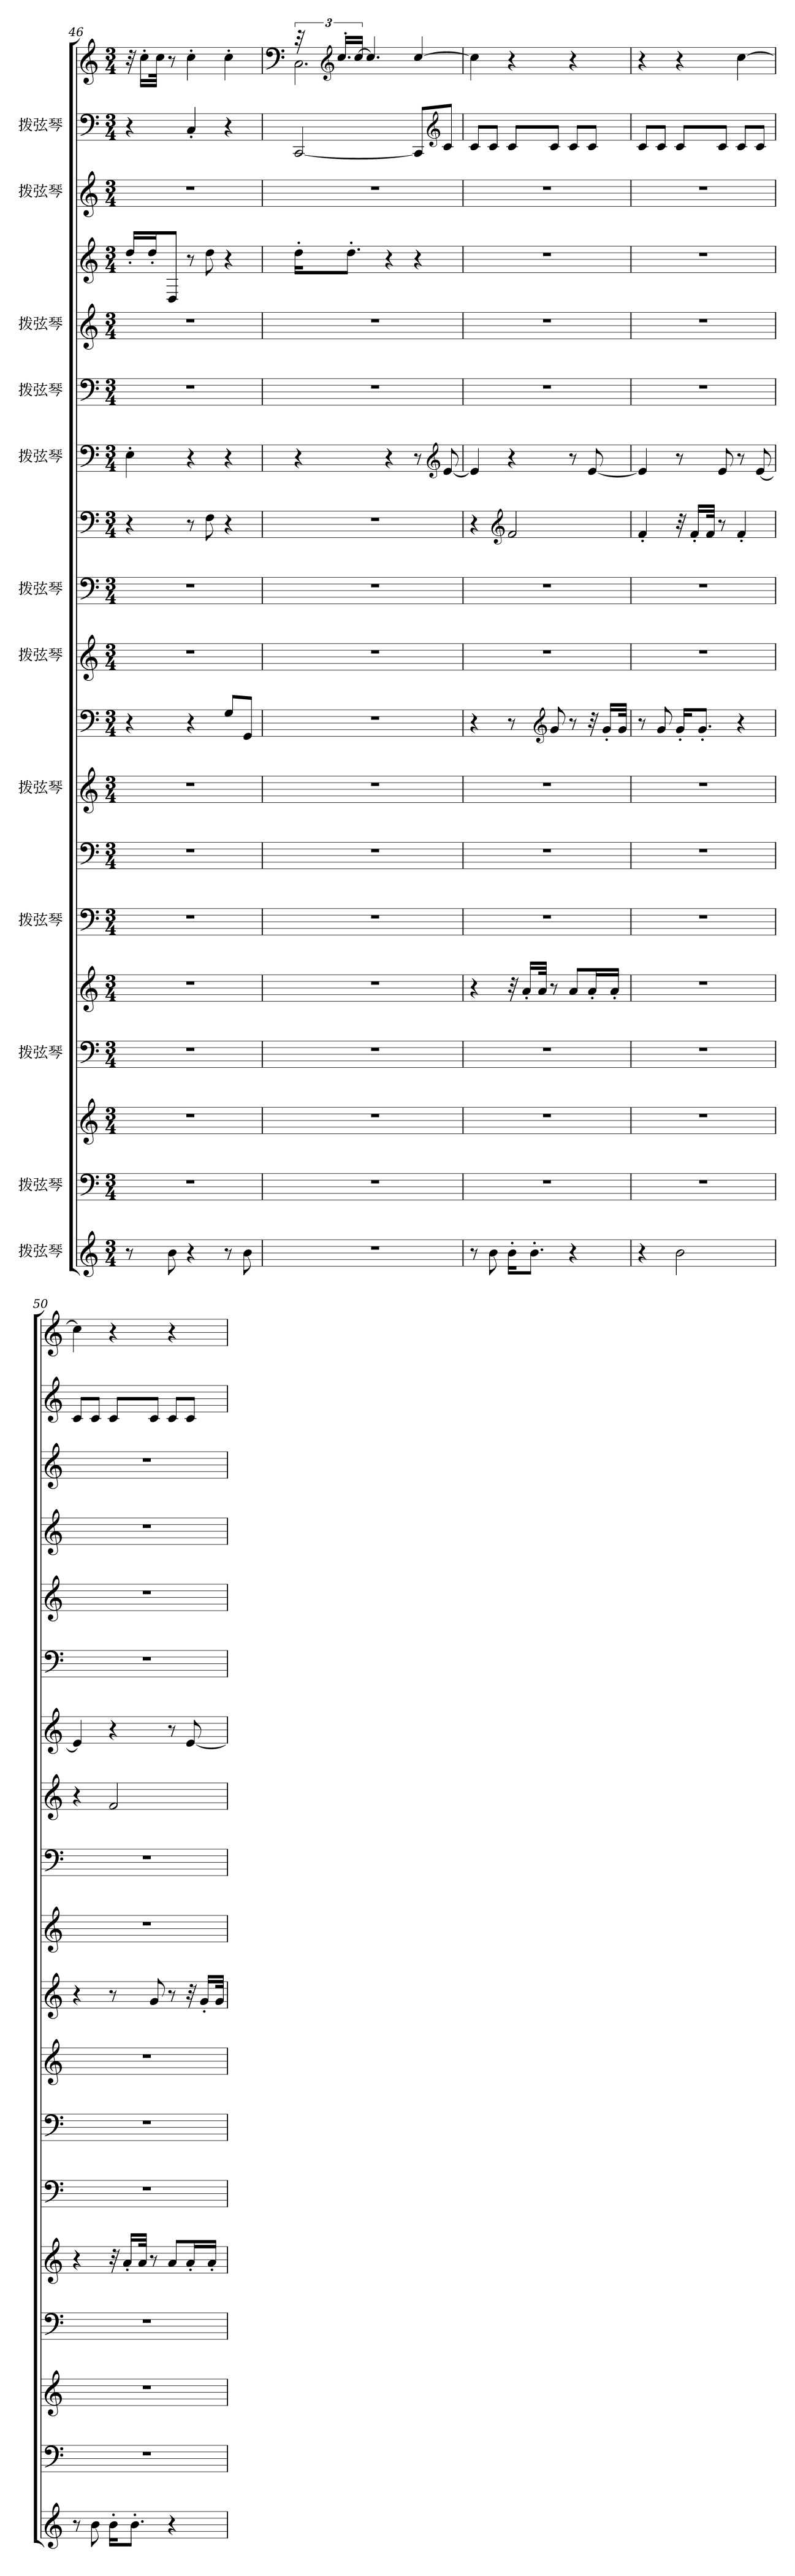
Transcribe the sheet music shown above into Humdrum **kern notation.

**kern	**kern	**kern	**kern	**kern	**kern	**kern	**kern	**kern	**kern	**kern	**kern	**kern	**kern	**kern	**kern	**kern	**kern	**kern
*part12	*part11	*part11	*part10	*part10	*part9	*part9	*part8	*part8	*part7	*part6	*part6	*part5	*part4	*part3	*part3	*part2	*part1	*part1
*staff19	*staff18	*staff17	*staff16	*staff15	*staff14	*staff13	*staff12	*staff11	*staff10	*staff9	*staff8	*staff7	*staff6	*staff5	*staff4	*staff3	*staff2	*staff1
*I"拨弦琴	*I"拨弦琴	*	*I"拨弦琴	*	*I"拨弦琴	*	*I"拨弦琴	*	*I"拨弦琴	*I"拨弦琴	*	*I"拨弦琴	*I"拨弦琴	*I"拨弦琴	*	*I"拨弦琴	*I"拨弦琴	*
!!LO:PB:g=z
*clefG2	*clefF4	*clefG2	*clefF4	*clefG2	*clefF4	*clefF4	*clefG2	*clefF4	*clefG2	*clefF4	*clefF4	*clefF4	*clefF4	*clefG2	*clefG2	*clefG2	*clefF4	*clefG2
*k[]	*k[]	*k[]	*k[]	*k[]	*k[]	*k[]	*k[]	*k[]	*k[]	*k[]	*k[]	*k[]	*k[]	*k[]	*k[]	*k[]	*k[]	*k[]
*M3/4	*M3/4	*M3/4	*M3/4	*M3/4	*M3/4	*M3/4	*M3/4	*M3/4	*M3/4	*M3/4	*M3/4	*M3/4	*M3/4	*M3/4	*M3/4	*M3/4	*M3/4	*M3/4
=46	=46	=46	=46	=46	=46	=46	=46	=46	=46	=46	=46	=46	=46	=46	=46	=46	=46	=46
8r	2.r	2.r	2.r	2.r	2.r	2.r	2.r	4r	2.r	2.r	4r	4E'\	2.r	2.r	16dd'/LL	2.r	4r	32r
.	.	.	.	.	.	.	.	.	.	.	.	.	.	.	.	.	.	16cc'\LL
.	.	.	.	.	.	.	.	.	.	.	.	.	.	.	16dd'/J	.	.	.
.	.	.	.	.	.	.	.	.	.	.	.	.	.	.	.	.	.	32cc\JJk
8b\	.	.	.	.	.	.	.	.	.	.	.	.	.	.	8D/J	.	.	8r
4r	.	.	.	.	.	.	.	4r	.	.	8r	4r	.	.	8r	.	4C'/	4cc'\
.	.	.	.	.	.	.	.	.	.	.	8F\	.	.	.	8dd\	.	.	.
8r	.	.	.	.	.	.	.	8G/L	.	.	4r	4r	.	.	4r	.	4r	4cc'\
8b\	.	.	.	.	.	.	.	8GG/J	.	.	.	.	.	.	.	.	.	.
=47	=47	=47	=47	=47	=47	=47	=47	=47	=47	=47	=47	=47	=47	=47	=47	=47	=47	=47
*	*	*	*	*	*	*	*	*	*	*	*	*	*	*	*	*	*	*clefF4
*	*	*	*	*	*	*	*	*	*	*	*	*	*	*	*	*	*	*^
2.r	2.r	2.r	2.r	2.r	2.r	2.r	2.r	2.r	2.r	2.r	2.r	4r	2.r	2.r	16dd'\KL	2.r	[2CC/	48r	2.C\
*	*	*	*	*	*	*	*	*	*	*	*	*	*	*	*	*	*	*clefG2	*
.	.	.	.	.	.	.	.	.	.	.	.	.	.	.	.	.	.	24.cc'/LL	.
.	.	.	.	.	.	.	.	.	.	.	.	.	.	.	8.dd'\J	.	.	.	.
.	.	.	.	.	.	.	.	.	.	.	.	.	.	.	.	.	.	[24cc/JJ	.
.	.	.	.	.	.	.	.	.	.	.	.	.	.	.	.	.	.	4.cc/]	.
.	.	.	.	.	.	.	.	.	.	.	.	4r	.	.	4r	.	.	.	.
.	.	.	.	.	.	.	.	.	.	.	.	8r	.	.	4r	.	8CC/L]	[4cc/	.
*	*	*	*	*	*	*	*	*	*	*	*	*clefG2	*	*	*	*	*clefG2	*	*
.	.	.	.	.	.	.	.	.	.	.	.	[8e/	.	.	.	.	8c/J	.	.
*	*	*	*	*	*	*	*	*	*	*	*	*	*	*	*	*	*	*v	*v
=48	=48	=48	=48	=48	=48	=48	=48	=48	=48	=48	=48	=48	=48	=48	=48	=48	=48	=48
8r	2.r	2.r	2.r	4r	2.r	2.r	2.r	4r	2.r	2.r	4r	4e/]	2.r	2.r	2.r	2.r	8c/L	4cc\]
8b\	.	.	.	.	.	.	.	.	.	.	.	.	.	.	.	.	8c/J	.
*	*	*	*	*	*	*	*	*	*	*	*clefG2	*	*	*	*	*	*	*
16b'\KL	.	.	.	32r	.	.	.	8r	.	.	2f/	4r	.	.	.	.	8c/L	4r
.	.	.	.	16a'/LL	.	.	.	.	.	.	.	.	.	.	.	.	.	.
8.b'\J	.	.	.	.	.	.	.	.	.	.	.	.	.	.	.	.	.	.
.	.	.	.	32a/JJk	.	.	.	.	.	.	.	.	.	.	.	.	.	.
*	*	*	*	*	*	*	*	*clefG2	*	*	*	*	*	*	*	*	*	*
.	.	.	.	8r	.	.	.	8g/	.	.	.	.	.	.	.	.	8c/J	.
4r	.	.	.	8a/L	.	.	.	8r	.	.	.	8r	.	.	.	.	8c/L	4r
.	.	.	.	16a'/L	.	.	.	32r	.	.	.	[8e/	.	.	.	.	8c/J	.
.	.	.	.	.	.	.	.	16g'/LL	.	.	.	.	.	.	.	.	.	.
.	.	.	.	16a'/JJ	.	.	.	.	.	.	.	.	.	.	.	.	.	.
.	.	.	.	.	.	.	.	32g/JJk	.	.	.	.	.	.	.	.	.	.
!!LO:PB:g=z
=49	=49	=49	=49	=49	=49	=49	=49	=49	=49	=49	=49	=49	=49	=49	=49	=49	=49	=49
4r	2.r	2.r	2.r	2.r	2.r	2.r	2.r	8r	2.r	2.r	4f'/	4e/]	2.r	2.r	2.r	2.r	8c/L	4r
.	.	.	.	.	.	.	.	8g/	.	.	.	.	.	.	.	.	8c/J	.
2b\	.	.	.	.	.	.	.	16g'/KL	.	.	32r	8r	.	.	.	.	8c/L	4r
.	.	.	.	.	.	.	.	.	.	.	16f'/LL	.	.	.	.	.	.	.
.	.	.	.	.	.	.	.	8.g'/J	.	.	.	.	.	.	.	.	.	.
.	.	.	.	.	.	.	.	.	.	.	32f/JJk	.	.	.	.	.	.	.
.	.	.	.	.	.	.	.	.	.	.	8r	8e/	.	.	.	.	8c/J	.
.	.	.	.	.	.	.	.	4r	.	.	4f'/	8r	.	.	.	.	8c/L	[4cc\
.	.	.	.	.	.	.	.	.	.	.	.	[8e/	.	.	.	.	8c/J	.
=50	=50	=50	=50	=50	=50	=50	=50	=50	=50	=50	=50	=50	=50	=50	=50	=50	=50	=50
8r	2.r	2.r	2.r	4r	2.r	2.r	2.r	4r	2.r	2.r	4r	4e/]	2.r	2.r	2.r	2.r	8c/L	4cc\]
8b\	.	.	.	.	.	.	.	.	.	.	.	.	.	.	.	.	8c/J	.
16b'\KL	.	.	.	32r	.	.	.	8r	.	.	2f/	4r	.	.	.	.	8c/L	4r
.	.	.	.	16a'/LL	.	.	.	.	.	.	.	.	.	.	.	.	.	.
8.b'\J	.	.	.	.	.	.	.	.	.	.	.	.	.	.	.	.	.	.
.	.	.	.	32a/JJk	.	.	.	.	.	.	.	.	.	.	.	.	.	.
.	.	.	.	8r	.	.	.	8g/	.	.	.	.	.	.	.	.	8c/J	.
4r	.	.	.	8a/L	.	.	.	8r	.	.	.	8r	.	.	.	.	8c/L	4r
.	.	.	.	16a'/L	.	.	.	32r	.	.	.	[8e/	.	.	.	.	8c/J	.
.	.	.	.	.	.	.	.	16g'/LL	.	.	.	.	.	.	.	.	.	.
.	.	.	.	16a'/JJ	.	.	.	.	.	.	.	.	.	.	.	.	.	.
.	.	.	.	.	.	.	.	32g/JJk	.	.	.	.	.	.	.	.	.	.
=	=	=	=	=	=	=	=	=	=	=	=	=	=	=	=	=	=	=
*-	*-	*-	*-	*-	*-	*-	*-	*-	*-	*-	*-	*-	*-	*-	*-	*-	*-	*-
